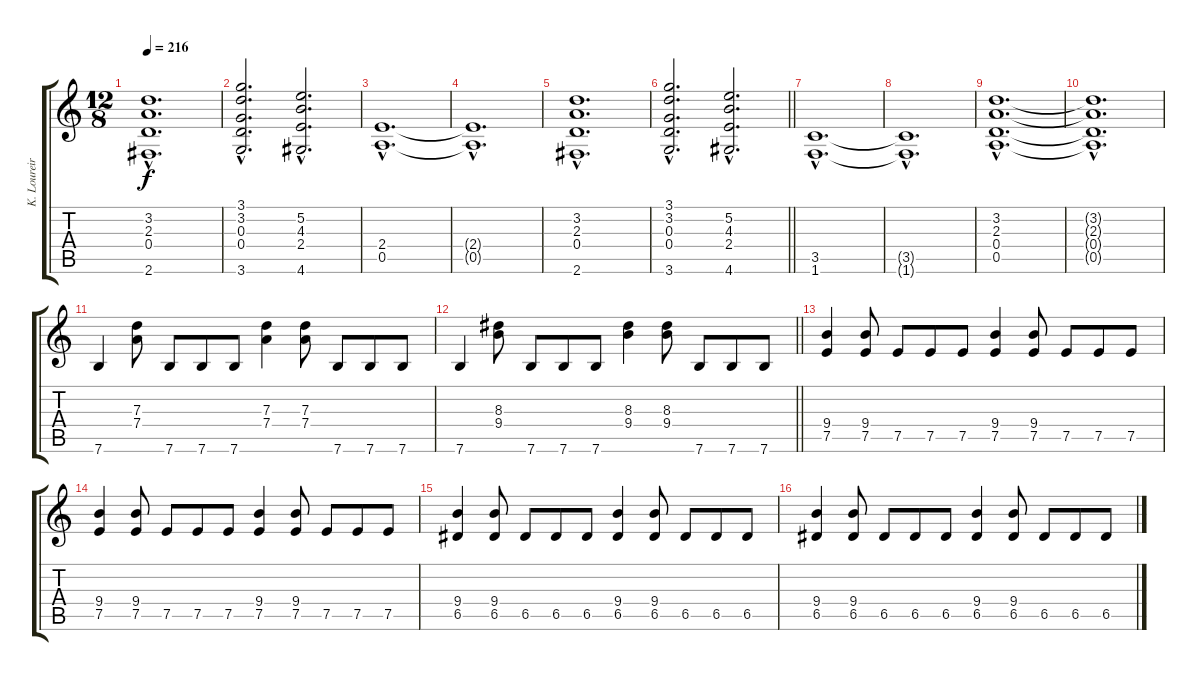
\track ("K. Loureiro" "K. Loureir") {instrument distortionguitar}
\staff {score tabs}
\tuning (E4 B3 G3 D3 A2 E2) {hide}
\ts (12 8)
\tempo 216
\clef g2
\ks c
(3.2{hac} 2.3{hac} 0.4{hac} 2.6{hac}).1{d dy f} |
(3.1{hac} 3.2{hac} 0.3{hac} 0.4{hac} 3.6{hac}).2{d} (5.2{hac} 4.3{hac} 2.4{hac} 4.6{hac}).2{d} |
(2.4{hac} 0.5{hac}).1{d} |
(2.4{hac t} 0.5{hac t}).1{d} |
(3.2{hac} 2.3{hac} 0.4{hac} 2.6{hac}).1{d} |
\barLineRight lightlight
(3.1{hac} 3.2{hac} 0.3{hac} 0.4{hac} 3.6{hac}).2{d} (5.2{hac} 4.3{hac} 2.4{hac} 4.6{hac}).2{d} |
(3.5{hac} 1.6{hac}).1{d} |
(3.5{hac t} 1.6{hac t}).1{d} |
(3.2{hac} 2.3{hac} 0.4{hac} 0.5{hac}).1{d} |
(3.2{hac t} 2.3{hac t} 0.4{hac t} 0.5{hac t}).1{d} |
7.6.4 (7.3 7.4).8 7.6.8 7.6.8 7.6.8 (7.3 7.4).4 (7.3 7.4).8 7.6.8 7.6.8 7.6.8 |
\barLineRight lightlight
7.6.4 (8.3 9.4).8 7.6.8 7.6.8 7.6.8 (8.3 9.4).4 (8.3 9.4).8 7.6.8 7.6.8 7.6.8 |
(9.4 7.5).4 (9.4 7.5).8 7.5.8 7.5.8 7.5.8 (9.4 7.5).4 (9.4 7.5).8 7.5.8 7.5.8 7.5.8 |
(9.4 7.5).4 (9.4 7.5).8 7.5.8 7.5.8 7.5.8 (9.4 7.5).4 (9.4 7.5).8 7.5.8 7.5.8 7.5.8 |
(9.4 6.5).4 (9.4 6.5).8 6.5.8 6.5.8 6.5.8 (9.4 6.5).4 (9.4 6.5).8 6.5.8 6.5.8 6.5.8 |
(9.4 6.5).4 (9.4 6.5).8 6.5.8 6.5.8 6.5.8 (9.4 6.5).4 (9.4 6.5).8 6.5.8 6.5.8 6.5.8
